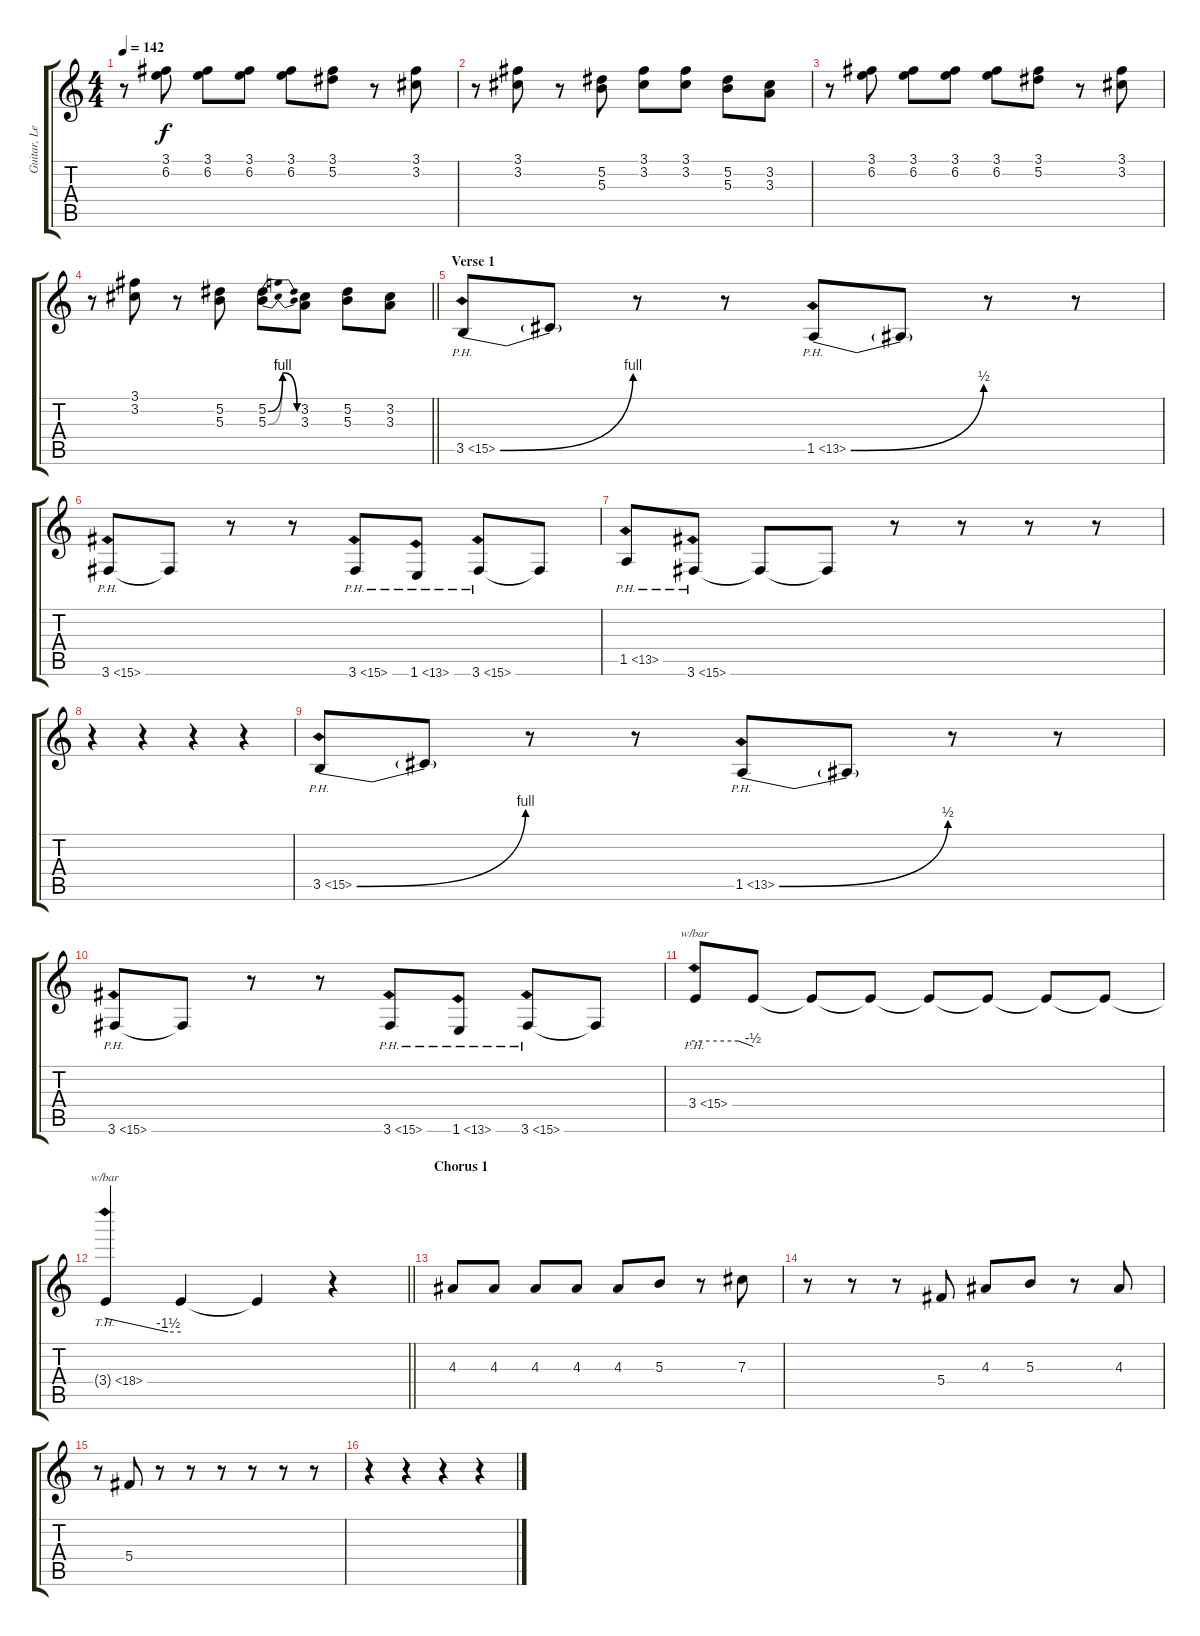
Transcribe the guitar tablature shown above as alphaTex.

\track ("Guitar, Lead" "Guitar, Le") {instrument overdrivenguitar}
\staff {score tabs}
\tuning (Eb4 Bb3 Gb3 Db3 Ab2 Eb2) {hide}
\ts (4 4)
\tempo 142
\clef g2
\ks c
r.8{dy f} (3.1 6.2).8 (3.1 6.2).8 (3.1 6.2).8 (3.1 6.2).8 (3.1 5.2).8 r.8 (3.1 3.2).8 |
r.8 (3.1 3.2).8 r.8 (5.2 5.3).8 (3.1 3.2).8 (3.1 3.2).8 (5.2 5.3).8 (3.2 3.3).8 |
r.8 (3.1 6.2).8 (3.1 6.2).8 (3.1 6.2).8 (3.1 6.2).8 (3.1 5.2).8 r.8 (3.1 3.2).8 |
\barLineRight lightlight
r.8 (3.1 3.2).8 r.8 (5.2 5.3).8 (5.2{be (bendrelease 0 0 15 4 15 4 60 0)} 5.3{be (bendrelease 0 0 15 4 15 4 60 0)}).8 (3.2 3.3).8 (5.2 5.3).8 (3.2 3.3).8 |
\section ("" "Verse 1")
3.5{be (bend 0 0 60 4) ph 12}.8 3.5{t}.8 r.8 r.8 1.5{be (bend 0 0 60 2) ph 12}.8 1.5{t}.8 r.8 r.8 |
3.6{ph 12}.8 3.6{t}.8 r.8 r.8 3.6{ph 12}.8 1.6{ph 12}.8 3.6{ph 12}.8 3.6{t}.8 |
1.5{ph 12}.8 3.6{ph 12}.8 3.6{t}.8 3.6{t}.8 r.8 r.8 r.8 r.8 |
r.4 r.4 r.4 r.4 |
3.5{be (bend 0 0 60 4) ph 12}.8 3.5{t}.8 r.8 r.8 1.5{be (bend 0 0 60 2) ph 12}.8 1.5{t}.8 r.8 r.8 |
3.6{ph 12}.8 3.6{t}.8 r.8 r.8 3.6{ph 12}.8 1.6{ph 12}.8 3.6{ph 12}.8 3.6{t}.8 |
3.4{ph 12}.8{tbe (custom default 0 0 45 0 60 -2)} 3.4{t}.8 3.4{t}.8 3.4{t}.8 3.4{t}.8 3.4{t}.8 3.4{t}.8 3.4{t}.8 |
\barLineRight lightlight
3.4{th 15 t}.4{tbe (custom default 0 0 50 -6 60 -6)} 3.4{t}.4 3.4{t}.4 r.4 |
\section ("" "Chorus 1")
4.3.8 4.3.8 4.3.8 4.3.8 4.3.8 5.3.8 r.8 7.3.8 |
r.8 r.8 r.8 5.4.8 4.3.8 5.3.8 r.8 4.3.8 |
r.8 5.4.8 r.8 r.8 r.8 r.8 r.8 r.8 |
r.4 r.4 r.4 r.4
